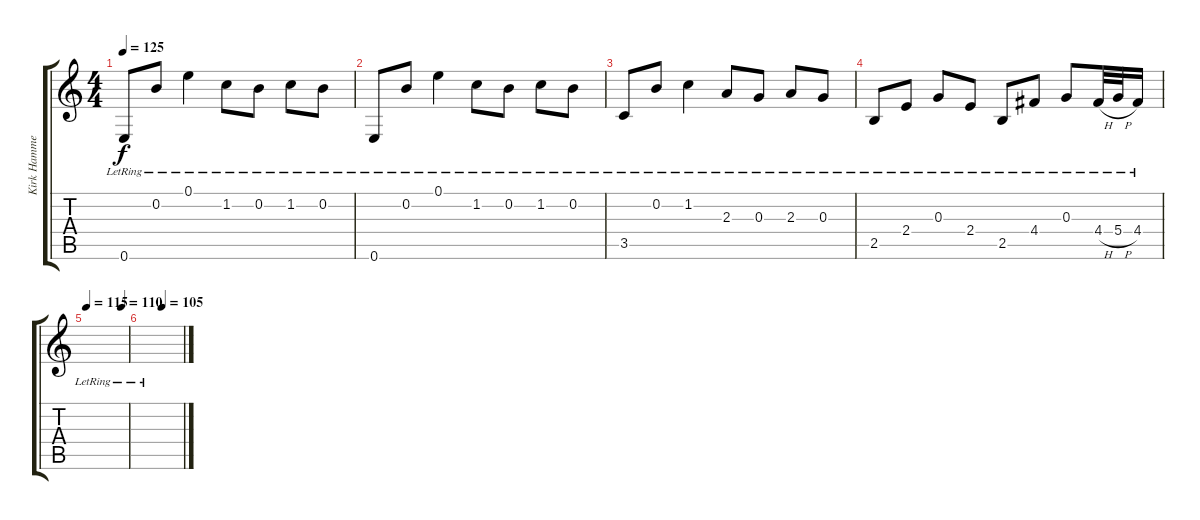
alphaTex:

\track ("Kirk Hammet" "Kirk Hamme") {instrument acousticguitarsteel}
\staff {score tabs}
\tuning (E4 B3 G3 D3 A2 E2) {hide}
\ts (4 4)
\tempo 125
\clef g2
\ks c
0.6{lr}.8{dy f} 0.2{lr}.8 0.1{lr}.4 1.2{lr}.8 0.2{lr}.8 1.2{lr}.8 0.2{lr}.8 |
0.6{lr}.8 0.2{lr}.8 0.1{lr}.4 1.2{lr}.8 0.2{lr}.8 1.2{lr}.8 0.2{lr}.8 |
3.5{lr}.8 0.2{lr}.8 1.2{lr}.4 2.3{lr}.8 0.3{lr}.8 2.3{lr}.8 0.3{lr}.8 |
2.5{lr}.8 2.4{lr}.8 0.3{lr}.8 2.4{lr}.8 2.5{lr}.8 4.4{lr}.8 0.3{lr}.8 4.4{h lr}.32 5.4{h lr}.32 4.4{lr}.16 |
\tempo 115
\tempo (110 0.84375)
|
\tempo (105 0.5)
